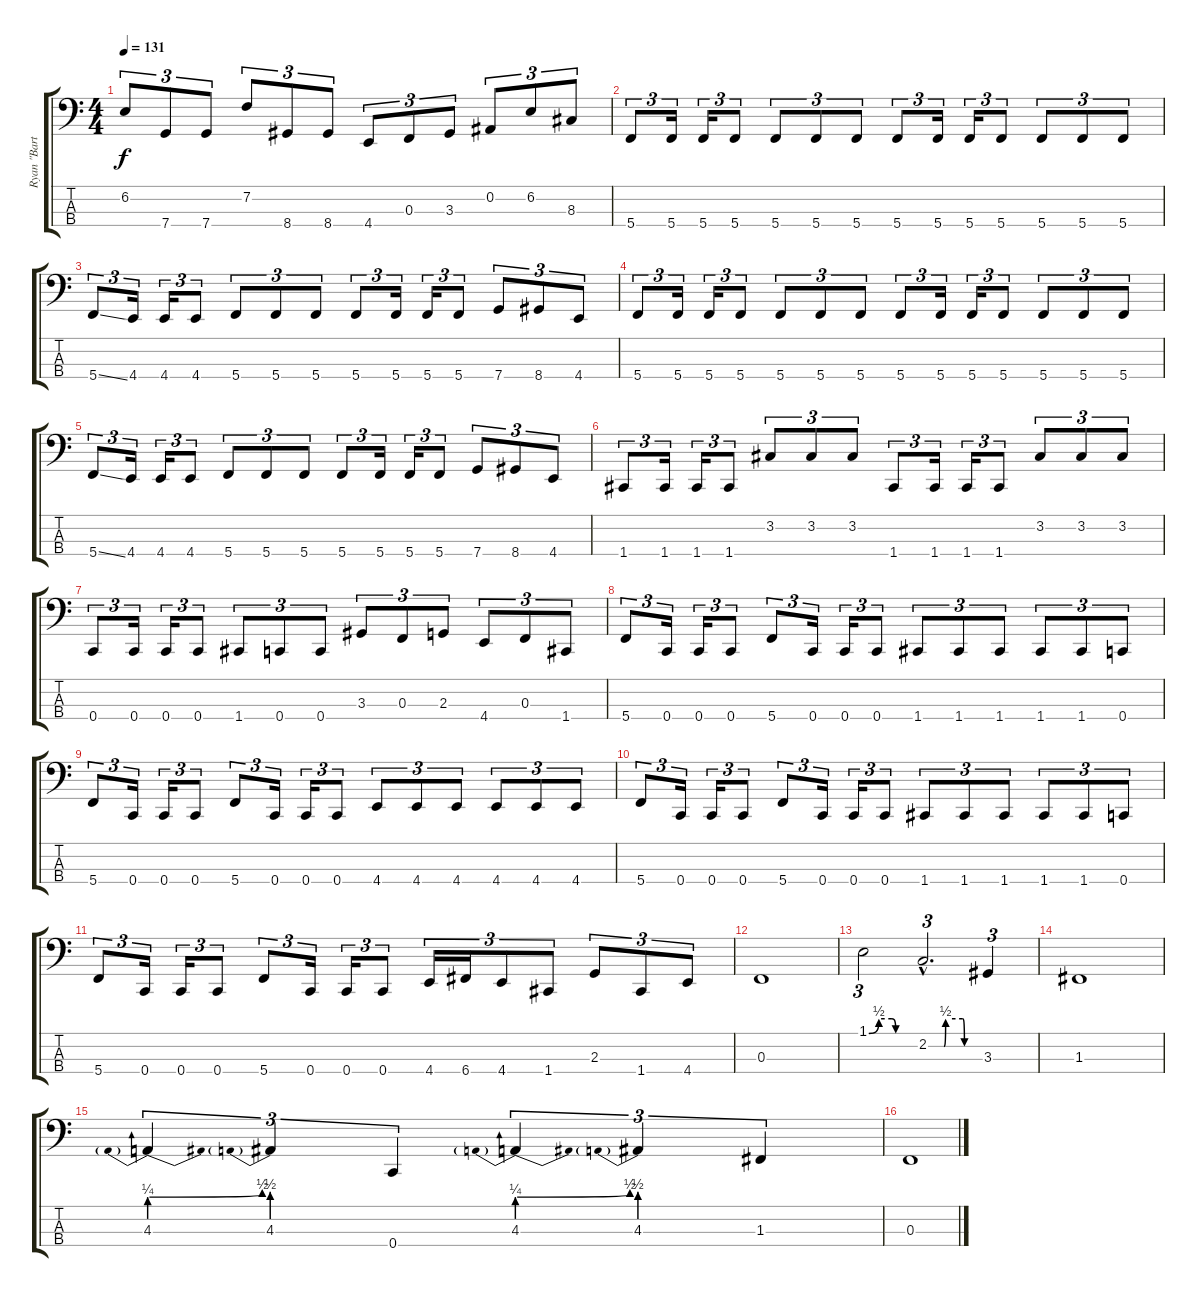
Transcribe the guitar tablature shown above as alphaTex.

\track ("Ryan \"Bart\" Williams [Bass (Since 2007)]" "Ryan \"Bart") {instrument electricbassfinger}
\staff {score tabs}
\tuning (Eb2 Bb1 F1 C1) {hide}
\ts (4 4)
\tempo 131
\clef f4
\ks c
6.2.8{tu (3 2) dy f} 7.4.8{tu (3 2)} 7.4.8{tu (3 2)} 7.2.8{tu (3 2)} 8.4.8{tu (3 2)} 8.4.8{tu (3 2)} 4.4.8{tu (3 2)} 0.3.8{tu (3 2)} 3.3.8{tu (3 2)} 0.2.8{tu (3 2)} 6.2.8{tu (3 2)} 8.3.8{tu (3 2)} |
5.4.8{tu (3 2)} 5.4.16{tu (3 2)} 5.4.16{tu (3 2)} 5.4.8{tu (3 2)} 5.4.8{tu (3 2)} 5.4.8{tu (3 2)} 5.4.8{tu (3 2)} 5.4.8{tu (3 2)} 5.4.16{tu (3 2)} 5.4.16{tu (3 2)} 5.4.8{tu (3 2)} 5.4.8{tu (3 2)} 5.4.8{tu (3 2)} 5.4.8{tu (3 2)} |
5.4{ss}.8{tu (3 2)} 4.4.16{tu (3 2)} 4.4.16{tu (3 2)} 4.4.8{tu (3 2)} 5.4.8{tu (3 2)} 5.4.8{tu (3 2)} 5.4.8{tu (3 2)} 5.4.8{tu (3 2)} 5.4.16{tu (3 2)} 5.4.16{tu (3 2)} 5.4.8{tu (3 2)} 7.4.8{tu (3 2)} 8.4.8{tu (3 2)} 4.4.8{tu (3 2)} |
5.4.8{tu (3 2)} 5.4.16{tu (3 2)} 5.4.16{tu (3 2)} 5.4.8{tu (3 2)} 5.4.8{tu (3 2)} 5.4.8{tu (3 2)} 5.4.8{tu (3 2)} 5.4.8{tu (3 2)} 5.4.16{tu (3 2)} 5.4.16{tu (3 2)} 5.4.8{tu (3 2)} 5.4.8{tu (3 2)} 5.4.8{tu (3 2)} 5.4.8{tu (3 2)} |
5.4{ss}.8{tu (3 2)} 4.4.16{tu (3 2)} 4.4.16{tu (3 2)} 4.4.8{tu (3 2)} 5.4.8{tu (3 2)} 5.4.8{tu (3 2)} 5.4.8{tu (3 2)} 5.4.8{tu (3 2)} 5.4.16{tu (3 2)} 5.4.16{tu (3 2)} 5.4.8{tu (3 2)} 7.4.8{tu (3 2)} 8.4.8{tu (3 2)} 4.4.8{tu (3 2)} |
1.4.8{tu (3 2)} 1.4.16{tu (3 2)} 1.4.16{tu (3 2)} 1.4.8{tu (3 2)} 3.2.8{tu (3 2)} 3.2.8{tu (3 2)} 3.2.8{tu (3 2)} 1.4.8{tu (3 2)} 1.4.16{tu (3 2)} 1.4.16{tu (3 2)} 1.4.8{tu (3 2)} 3.2.8{tu (3 2)} 3.2.8{tu (3 2)} 3.2.8{tu (3 2)} |
0.4.8{tu (3 2)} 0.4.16{tu (3 2)} 0.4.16{tu (3 2)} 0.4.8{tu (3 2)} 1.4.8{tu (3 2)} 0.4.8{tu (3 2)} 0.4.8{tu (3 2)} 3.3.8{tu (3 2)} 0.3.8{tu (3 2)} 2.3.8{tu (3 2)} 4.4.8{tu (3 2)} 0.3.8{tu (3 2)} 1.4.8{tu (3 2)} |
5.4.8{tu (3 2)} 0.4.16{tu (3 2)} 0.4.16{tu (3 2)} 0.4.8{tu (3 2)} 5.4.8{tu (3 2)} 0.4.16{tu (3 2)} 0.4.16{tu (3 2)} 0.4.8{tu (3 2)} 1.4.8{tu (3 2)} 1.4.8{tu (3 2)} 1.4.8{tu (3 2)} 1.4.8{tu (3 2)} 1.4.8{tu (3 2)} 0.4.8{tu (3 2)} |
5.4.8{tu (3 2)} 0.4.16{tu (3 2)} 0.4.16{tu (3 2)} 0.4.8{tu (3 2)} 5.4.8{tu (3 2)} 0.4.16{tu (3 2)} 0.4.16{tu (3 2)} 0.4.8{tu (3 2)} 4.4.8{tu (3 2)} 4.4.8{tu (3 2)} 4.4.8{tu (3 2)} 4.4.8{tu (3 2)} 4.4.8{tu (3 2)} 4.4.8{tu (3 2)} |
5.4.8{tu (3 2)} 0.4.16{tu (3 2)} 0.4.16{tu (3 2)} 0.4.8{tu (3 2)} 5.4.8{tu (3 2)} 0.4.16{tu (3 2)} 0.4.16{tu (3 2)} 0.4.8{tu (3 2)} 1.4.8{tu (3 2)} 1.4.8{tu (3 2)} 1.4.8{tu (3 2)} 1.4.8{tu (3 2)} 1.4.8{tu (3 2)} 0.4.8{tu (3 2)} |
5.4.8{tu (3 2)} 0.4.16{tu (3 2)} 0.4.16{tu (3 2)} 0.4.8{tu (3 2)} 5.4.8{tu (3 2)} 0.4.16{tu (3 2)} 0.4.16{tu (3 2)} 0.4.8{tu (3 2)} 4.4.16{tu (3 2)} 6.4.16{tu (3 2)} 4.4.8{tu (3 2)} 1.4.8{tu (3 2)} 2.3.8{tu (3 2)} 1.4.8{tu (3 2)} 4.4.8{tu (3 2)} |
0.3.1{balance 8} |
1.1{be (custom 0 0 13 2 30 2 35 0 60 0)}.2{tu (3 2)} 2.2{be (custom 0 0 18 0 20 2 40 2 42 0 60 0) hac}.2{d tu (3 2)} 3.3.4{tu (3 2)} |
1.3.1 |
4.3{be (prebendbend 0 1 60 2)}.4{tu (3 2)} 4.3{be (prebend 0 2 60 2)}.4{tu (3 2)} 0.4.4{tu (3 2)} 4.3{be (prebendbend 0 1 60 2)}.4{tu (3 2)} 4.3{be (prebend 0 2 60 2)}.4{tu (3 2)} 1.3.4{tu (3 2)} |
0.3.1
